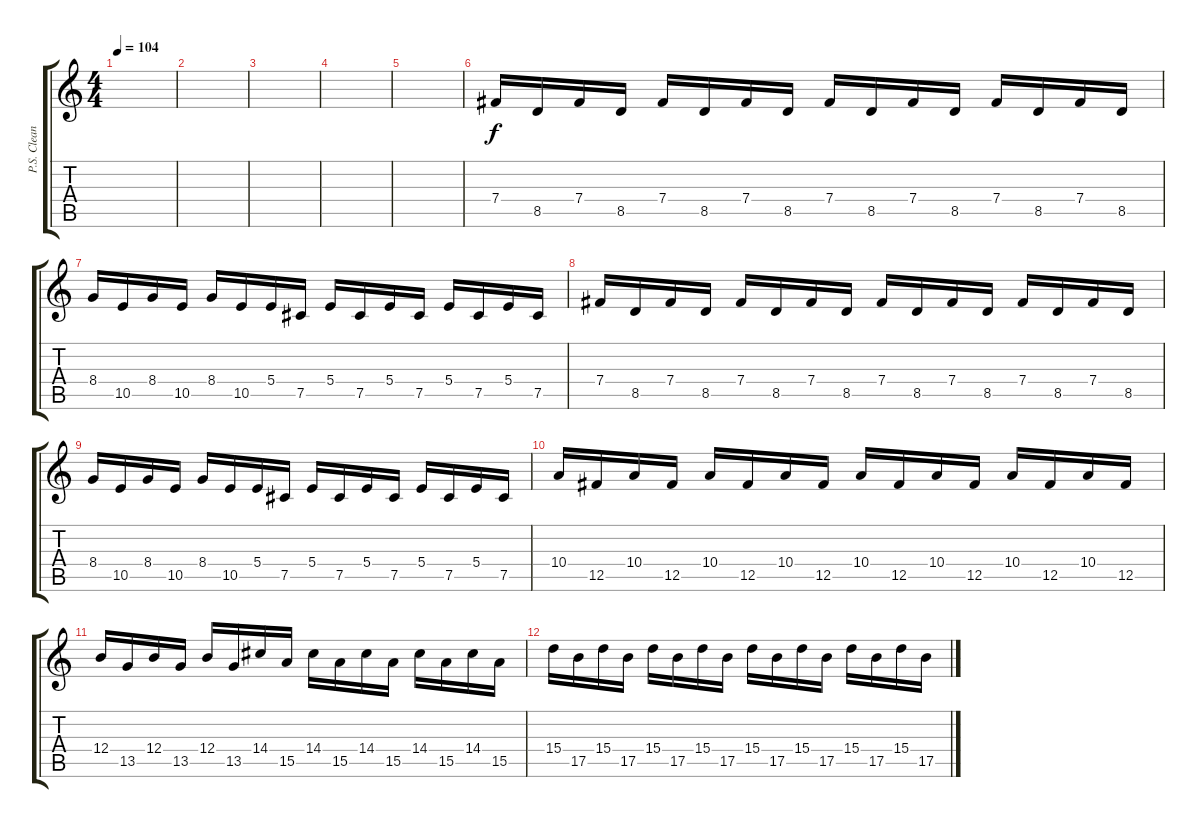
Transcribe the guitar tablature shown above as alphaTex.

\track ("P.S. Clean" "P.S. Clean") {instrument electricguitarjazz}
\staff {score tabs}
\tuning (Db4 Ab3 E3 B2 Gb2 B1) {hide}
\ts (4 4)
\tempo 104
\clef g2
\ks c
|
|
|
|
|
7.4.16 8.5.16 7.4.16 8.5.16 7.4.16 8.5.16 7.4.16 8.5.16 7.4.16 8.5.16 7.4.16 8.5.16 7.4.16 8.5.16 7.4.16 8.5.16 |
8.4.16 10.5.16 8.4.16 10.5.16 8.4.16 10.5.16 5.4.16 7.5.16 5.4.16 7.5.16 5.4.16 7.5.16 5.4.16 7.5.16 5.4.16 7.5.16 |
7.4.16 8.5.16 7.4.16 8.5.16 7.4.16 8.5.16 7.4.16 8.5.16 7.4.16 8.5.16 7.4.16 8.5.16 7.4.16 8.5.16 7.4.16 8.5.16 |
8.4.16 10.5.16 8.4.16 10.5.16 8.4.16 10.5.16 5.4.16 7.5.16 5.4.16 7.5.16 5.4.16 7.5.16 5.4.16 7.5.16 5.4.16 7.5.16 |
10.4.16 12.5.16 10.4.16 12.5.16 10.4.16 12.5.16 10.4.16 12.5.16 10.4.16 12.5.16 10.4.16 12.5.16 10.4.16 12.5.16 10.4.16 12.5.16 |
12.4.16 13.5.16 12.4.16 13.5.16 12.4.16 13.5.16 14.4.16 15.5.16 14.4.16 15.5.16 14.4.16 15.5.16 14.4.16 15.5.16 14.4.16 15.5.16 |
15.4.16 17.5.16 15.4.16 17.5.16 15.4.16 17.5.16 15.4.16 17.5.16 15.4.16 17.5.16 15.4.16 17.5.16 15.4.16 17.5.16 15.4.16 17.5.16
